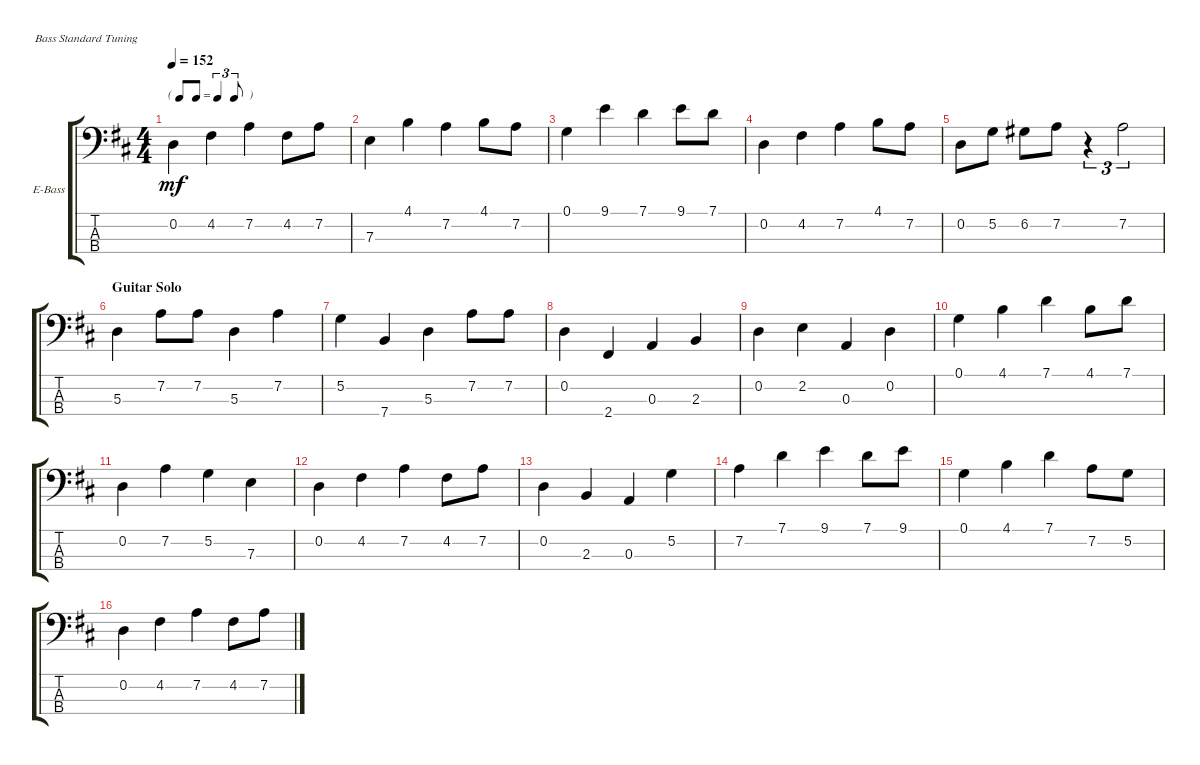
\defaultSystemsLayout 4
\bracketExtendMode groupsimilarinstruments
\firstSystemTrackNameOrientation horizontal
\otherSystemsTrackNameOrientation horizontal
\track ("Electric Bass" "E-Bass") {instrument electricbassfinger}
\staff {score tabs}
\tuning (G2 D2 A1 E1)
\ts (4 4)
\tf triplet8th
\tempo 152
\clef f4
\ks d
0.2.4{dy mf} 4.2.4 7.2.4 4.2.8 7.2.8 |
7.3.4 4.1.4 7.2.4 4.1.8 7.2.8 |
0.1.4 9.1.4 7.1.4 9.1.8 7.1.8 |
0.2.4 4.2.4 7.2.4 4.1.8 7.2.8 |
0.2.8 5.2.8 6.2.8 7.2.8 r.4{tu (3 2)} 7.2.2{tu (3 2)} |
\section ("" "Guitar Solo")
5.3.4 7.2.8 7.2.8 5.3.4 7.2.4 |
5.2.4 7.4.4 5.3.4 7.2.8 7.2.8 |
0.2.4 2.4.4 0.3.4 2.3.4 |
0.2.4 2.2.4 0.3.4 0.2.4 |
0.1.4 4.1.4 7.1.4 4.1.8 7.1.8 |
0.2.4 7.2.4 5.2.4 7.3.4 |
0.2.4 4.2.4 7.2.4 4.2.8 7.2.8 |
0.2.4 2.3.4 0.3.4 5.2.4 |
7.2.4 7.1.4 9.1.4 7.1.8 9.1.8 |
0.1.4 4.1.4 7.1.4 7.2.8 5.2.8 |
0.2.4 4.2.4 7.2.4 4.2.8 7.2.8
